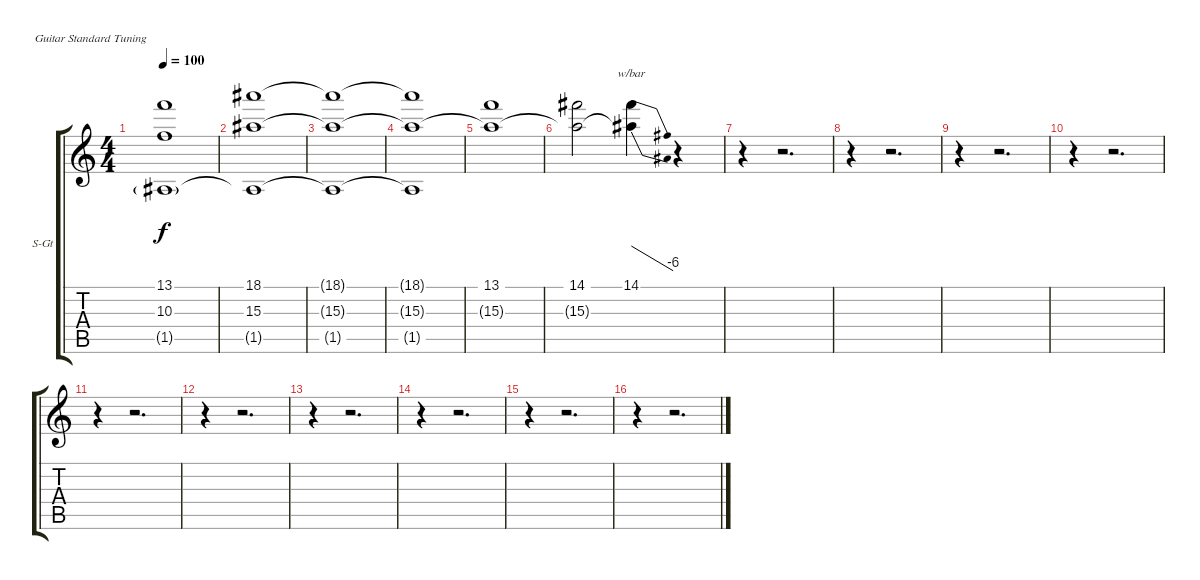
\bracketExtendMode groupsimilarinstruments
\firstSystemTrackNameOrientation horizontal
\otherSystemsTrackNameOrientation horizontal
\track ("Synth 2" "S-Gt") {instrument stringensemble1}
\staff {score tabs}
\tuning (E4 B3 G3 D3 A2 E2)
\displaytranspose 12
\ts (4 4)
\tempo 100
\clef g2
\ks c
(13.1 10.3 1.5{g}).1{dy f} |
(18.1 15.3 1.5{t}).1 |
(18.1{t} 15.3{t} 1.5{t}).1 |
(18.1{t} 15.3{t} 1.5{t}).1 |
(13.1 15.3{t}).1 |
(14.1 15.3{t}).2 (14.1 15.3{t}).4{tbe (dive default 0 0 60 -24)} r.4 |
r.4 r.2{d} |
r.4 r.2{d} |
r.4 r.2{d} |
r.4 r.2{d} |
r.4 r.2{d} |
r.4 r.2{d} |
r.4 r.2{d} |
r.4 r.2{d} |
r.4 r.2{d} |
r.4 r.2{d}
